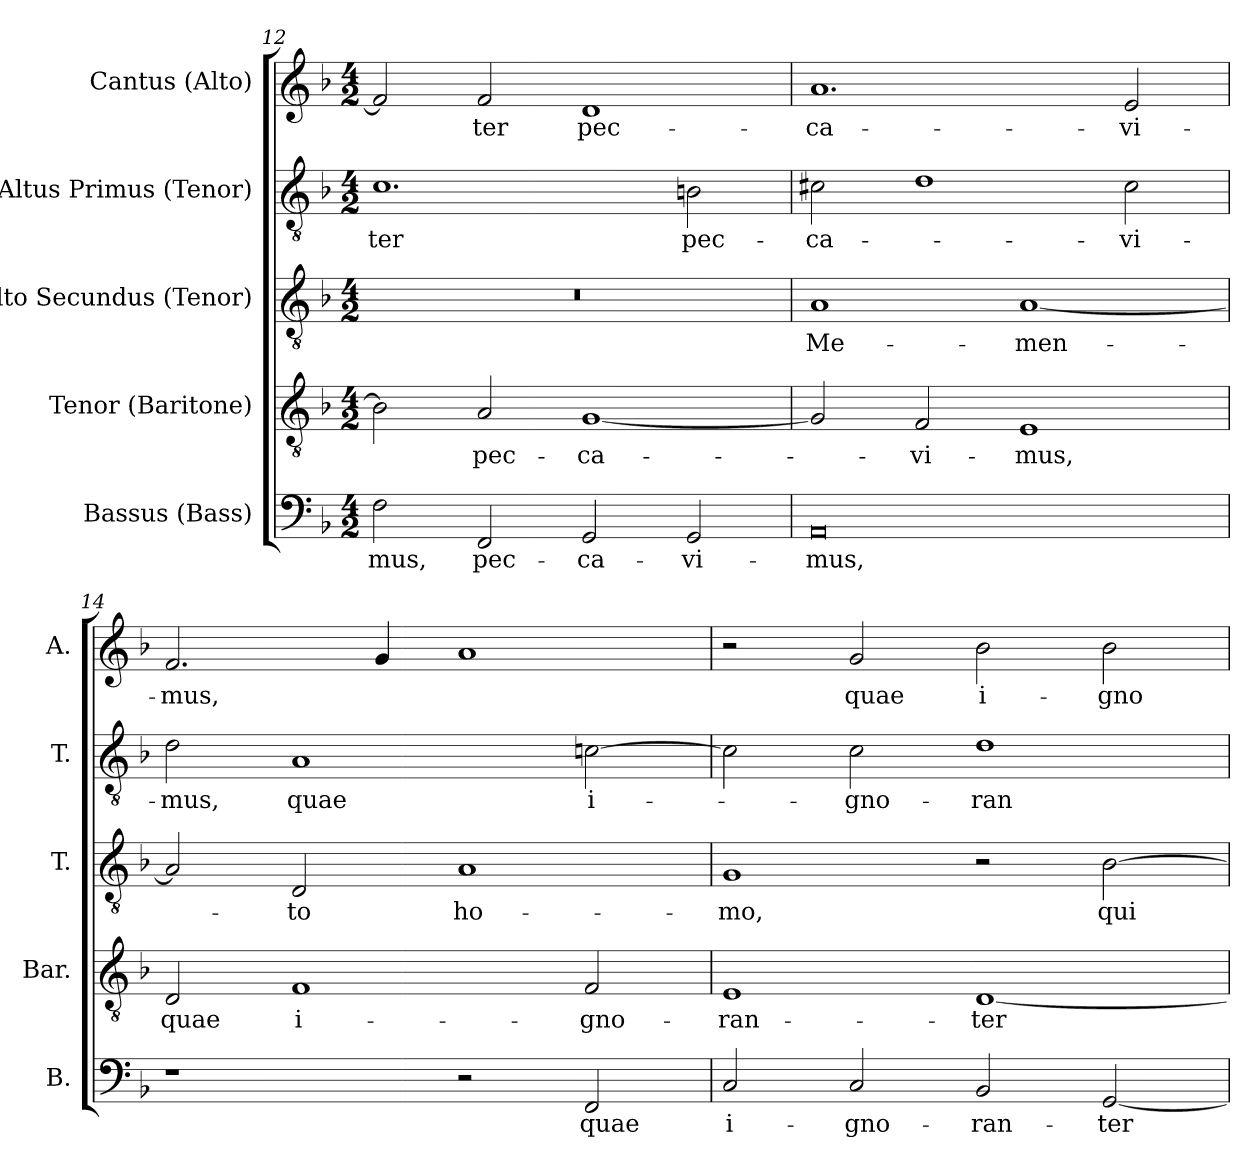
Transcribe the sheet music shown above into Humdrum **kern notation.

**kern	**text	**kern	**text	**kern	**text	**kern	**text	**kern	**text
*part5	*part5	*part4	*part4	*part3	*part3	*part2	*part2	*part1	*part1
*staff5	*staff5	*staff4	*staff4	*staff3	*staff3	*staff2	*staff2	*staff1	*staff1
*I"Bassus (Bass)	*	*I"Tenor (Baritone)	*	*I"Alto Secundus (Tenor)	*	*I"Altus Primus (Tenor)	*	*I"Cantus (Alto)	*
*I'B.	*	*I'Bar.	*	*I'T.	*	*I'T.	*	*I'A.	*
*clefF4	*	*clefGv2	*	*clefGv2	*	*clefGv2	*	*clefG2	*
*	*	*ITrd7c12	*	*ITrd7c12	*	*ITrd7c12	*	*	*
*k[b-]	*	*k[b-]	*	*k[b-]	*	*k[b-]	*	*k[b-]	*
*F:	*	*F:	*	*F:	*	*F:	*	*F:	*
*M4/2	*	*M4/2	*	*M4/2	*	*M4/2	*	*M4/2	*
=12	=12	=12	=12	=12	=12	=12	=12	=12	=12
!	!LO:LY:b:color=#000000	!	!	!LO:N:vis=1	!	!	!	!	!
!	!	!	!	!	!	!	!LO:LY:b:color=#000000	!	!
2Fi\	-mus,	2BB-i\]	.	0r	.	1.Ci	-ter	2fi/]	.
!	!LO:LY:b:color=#000000	!	!	!	!	!	!	!	!
!	!	!	!LO:LY:b:color=#000000	!	!	!	!	!	!
!	!	!	!	!	!	!	!	!	!LO:LY:b:color=#000000
2FFi/	pec-	2AAi/	pec-	.	.	.	.	2fi/	-ter
!	!LO:LY:b:color=#000000	!	!	!	!	!	!	!	!
!	!	!	!LO:LY:b:color=#000000	!	!	!	!	!	!
!	!	!	!	!	!	!	!	!	!LO:LY:b:color=#000000
2GGi/	-ca-	[1GGi	-ca-	.	.	.	.	1di	pec-
!	!LO:LY:b:color=#000000	!	!	!	!	!	!	!	!
!	!	!	!	!	!	!	!LO:LY:b:color=#000000	!	!
2GGi/	-vi-	.	.	.	.	2BBni\	pec-	.	.
=13	=13	=13	=13	=13	=13	=13	=13	=13	=13
!	!LO:LY:b:color=#000000	!	!	!	!	!	!	!	!
!	!	!	!	!	!LO:LY:b:color=#000000	!	!	!	!
!	!	!	!	!	!	!	!LO:LY:b:color=#000000	!	!
!	!	!	!	!	!	!	!	!	!LO:LY:b:color=#000000
0AAi	-mus,	2GGi/]	.	1AAi	Me-	2C#Xi\	-ca-	1.ai	-ca-
!	!	!	!LO:LY:b:color=#000000	!	!	!	!	!	!
.	.	2FFi/	-vi-	.	.	1Di	.	.	.
!	!	!	!LO:LY:b:color=#000000	!	!	!	!	!	!
!	!	!	!	!	!LO:LY:b:color=#000000	!	!	!	!
.	.	1EEi	-mus,	[1AAi	-men-	.	.	.	.
!	!	!	!	!	!	!	!LO:LY:b:color=#000000	!	!
!	!	!	!	!	!	!	!	!	!LO:LY:b:color=#000000
.	.	.	.	.	.	2C#i\	-vi-	2ei/	-vi-
=14	=14	=14	=14	=14	=14	=14	=14	=14	=14
!	!	!	!LO:LY:b:color=#000000	!	!	!	!	!	!
!	!	!	!	!	!	!	!LO:LY:b:color=#000000	!	!
!	!	!	!	!	!	!	!	!	!LO:LY:b:color=#000000
1r	.	2DDi/	quae	2AAi/]	.	2Di\	-mus,	2.fi/	-mus,
!	!	!	!LO:LY:b:color=#000000	!	!	!	!	!	!
!	!	!	!	!	!LO:LY:b:color=#000000	!	!	!	!
!	!	!	!	!	!	!	!LO:LY:b:color=#000000	!	!
.	.	1FFi	i-	2DDi/	-to	1AAi	quae	.	.
.	.	.	.	.	.	.	.	4gi/	.
!	!	!	!	!	!LO:LY:b:color=#000000	!	!	!	!
2r	.	.	.	1AAi	ho-	.	.	1ai	.
!	!LO:LY:b:color=#000000	!	!	!	!	!	!	!	!
!	!	!	!LO:LY:b:color=#000000	!	!	!	!	!	!
!	!	!	!	!	!	!	!LO:LY:b:color=#000000	!	!
2FFi/	quae	2FFi/	-gno-	.	.	[2Cni\	i-	.	.
!!LO:PB:g=z
=15	=15	=15	=15	=15	=15	=15	=15	=15	=15
!	!LO:LY:b:color=#000000	!	!	!	!	!	!	!	!
!	!	!	!LO:LY:b:color=#000000	!	!	!	!	!	!
!	!	!	!	!	!LO:LY:b:color=#000000	!	!	!	!
2Ci/	i-	1EEi	-ran-	1GGi	-mo,	2Ci\]	.	2r	.
!	!LO:LY:b:color=#000000	!	!	!	!	!	!	!	!
!	!	!	!	!	!	!	!LO:LY:b:color=#000000	!	!
!	!	!	!	!	!	!	!	!	!LO:LY:b:color=#000000
2Ci/	-gno-	.	.	.	.	2Ci\	-gno-	2gi/	quae
!	!LO:LY:b:color=#000000	!	!	!	!	!	!	!	!
!	!	!	!LO:LY:b:color=#000000	!	!	!	!	!	!
!	!	!	!	!	!	!	!LO:LY:b:color=#000000	!	!
!	!	!	!	!	!	!	!	!	!LO:LY:b:color=#000000
2BB-i/	-ran-	[1DDi	-ter	2r	.	1Di	-ran-	2b-i\	i-
!	!LO:LY:b:color=#000000	!	!	!	!	!	!	!	!
!	!	!	!	!	!LO:LY:b:color=#000000	!	!	!	!
!	!	!	!	!	!	!	!	!	!LO:LY:b:color=#000000
[2GGi/	-ter	.	.	[2BB-i\	qui-	.	.	2b-i\	-gno-
=	=	=	=	=	=	=	=	=	=
*-	*-	*-	*-	*-	*-	*-	*-	*-	*-
